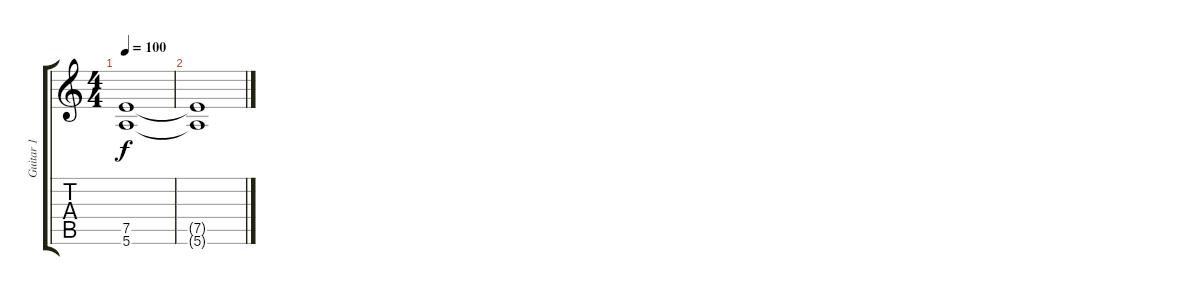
\track ("Guitar 1" "Guitar 1") {instrument distortionguitar}
\staff {score tabs}
\tuning (E4 B3 G3 D3 A2 E2) {hide}
\ts (4 4)
\tempo 100
\clef g2
\ks c
(7.5 5.6).1{dy f} |
(7.5{t} 5.6{t}).1
